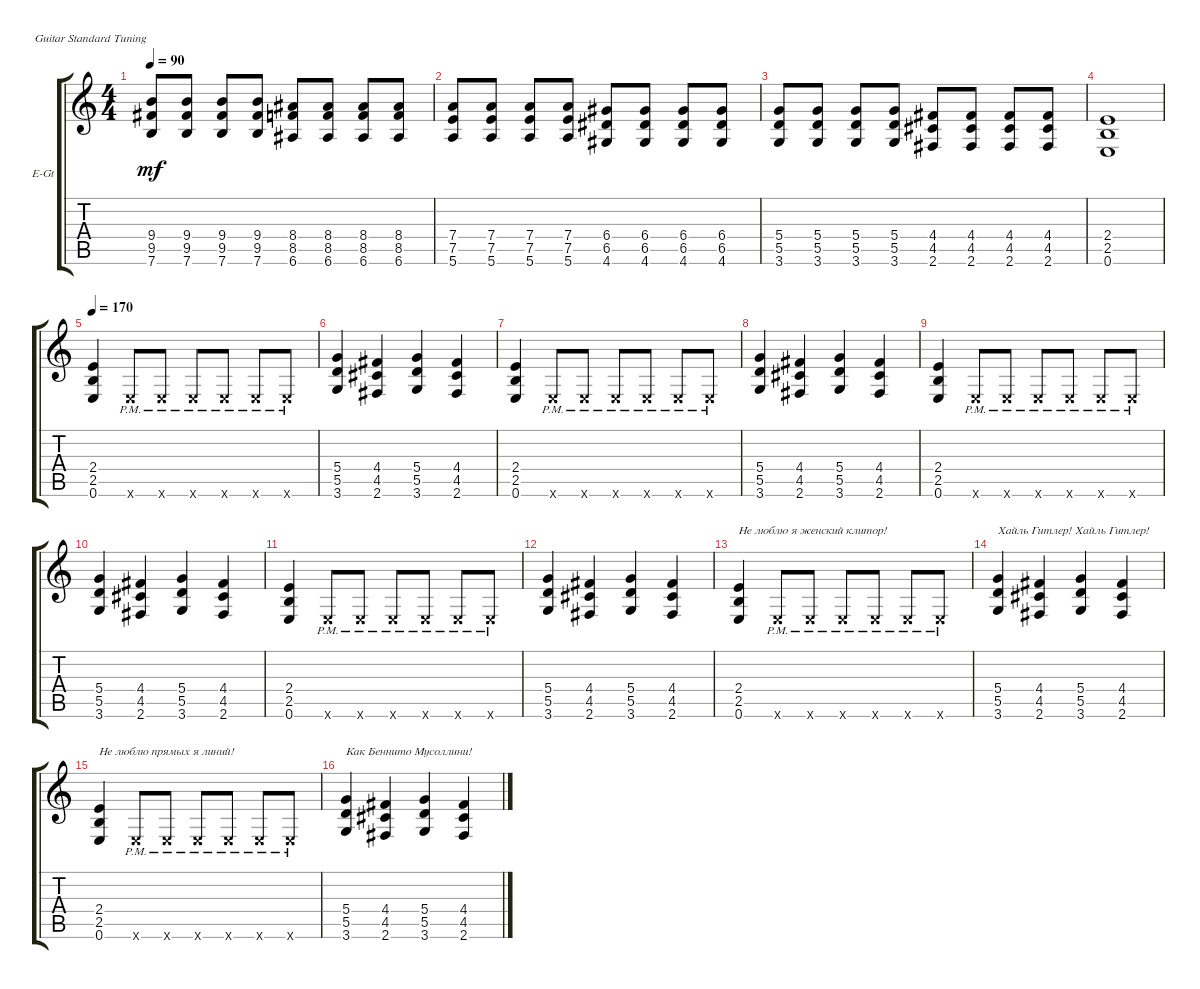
\defaultSystemsLayout 4
\bracketExtendMode groupsimilarinstruments
\firstSystemTrackNameOrientation horizontal
\otherSystemsTrackNameOrientation horizontal
\track ("Electric Guitar" "E-Gt") {instrument distortionguitar}
\staff {score tabs}
\tuning (E4 B3 G3 D3 A2 E2)
\ts (4 4)
\tempo 90
\clef g2
\ks c
(7.6 9.5 9.4).8{dy mf instrument distortionguitar} (9.4 9.5 7.6).8 (7.6 9.5 9.4).8 (9.4 9.5 7.6).8 (8.4 8.5 6.6).8 (8.4 8.5 6.6).8 (8.4 8.5 6.6).8 (8.4 8.5 6.6).8 |
(7.4 7.5 5.6).8 (7.4 7.5 5.6).8 (7.4 7.5 5.6).8 (7.4 7.5 5.6).8 (6.4 6.5 4.6).8 (6.4 6.5 4.6).8 (6.4 6.5 4.6).8 (6.4 6.5 4.6).8 |
(5.4 5.5 3.6).8 (5.4 5.5 3.6).8 (5.4 5.5 3.6).8 (5.4 5.5 3.6).8 (4.4 4.5 2.6).8 (4.4 4.5 2.6).8 (4.4 4.5 2.6).8 (4.4 4.5 2.6).8 |
(2.4 2.5 0.6).1 |
\tempo 170
(2.4 2.5 0.6).4 0.6{pm x}.8 0.6{pm x}.8 0.6{pm x}.8 0.6{pm x}.8 0.6{pm x}.8 0.6{pm x}.8 |
(5.4 5.5 3.6).4 (4.4 4.5 2.6).4 (5.4 5.5 3.6).4 (4.4 4.5 2.6).4 |
(2.4 2.5 0.6).4 0.6{pm x}.8 0.6{pm x}.8 0.6{pm x}.8 0.6{pm x}.8 0.6{pm x}.8 0.6{pm x}.8 |
(5.4 5.5 3.6).4 (4.4 4.5 2.6).4 (5.4 5.5 3.6).4 (4.4 4.5 2.6).4 |
(2.4 2.5 0.6).4 0.6{pm x}.8 0.6{pm x}.8 0.6{pm x}.8 0.6{pm x}.8 0.6{pm x}.8 0.6{pm x}.8 |
(5.4 5.5 3.6).4 (4.4 4.5 2.6).4 (5.4 5.5 3.6).4 (4.4 4.5 2.6).4 |
(2.4 2.5 0.6).4 0.6{pm x}.8 0.6{pm x}.8 0.6{pm x}.8 0.6{pm x}.8 0.6{pm x}.8 0.6{pm x}.8 |
(5.4 5.5 3.6).4 (4.4 4.5 2.6).4 (5.4 5.5 3.6).4 (4.4 4.5 2.6).4 |
(2.4 2.5 0.6).4{txt "Не люблю я женский клитор!"} 0.6{pm x}.8 0.6{pm x}.8 0.6{pm x}.8 0.6{pm x}.8 0.6{pm x}.8 0.6{pm x}.8 |
(5.4 5.5 3.6).4{txt "Хайль Гитлер! Хайль Гитлер!"} (4.4 4.5 2.6).4 (5.4 5.5 3.6).4 (4.4 4.5 2.6).4 |
(2.4 2.5 0.6).4{txt "Не люблю прямых я линий!"} 0.6{pm x}.8 0.6{pm x}.8 0.6{pm x}.8 0.6{pm x}.8 0.6{pm x}.8 0.6{pm x}.8 |
(5.4 5.5 3.6).4{txt "Как Беннито Мусоллини!"} (4.4 4.5 2.6).4 (5.4 5.5 3.6).4 (4.4 4.5 2.6).4
